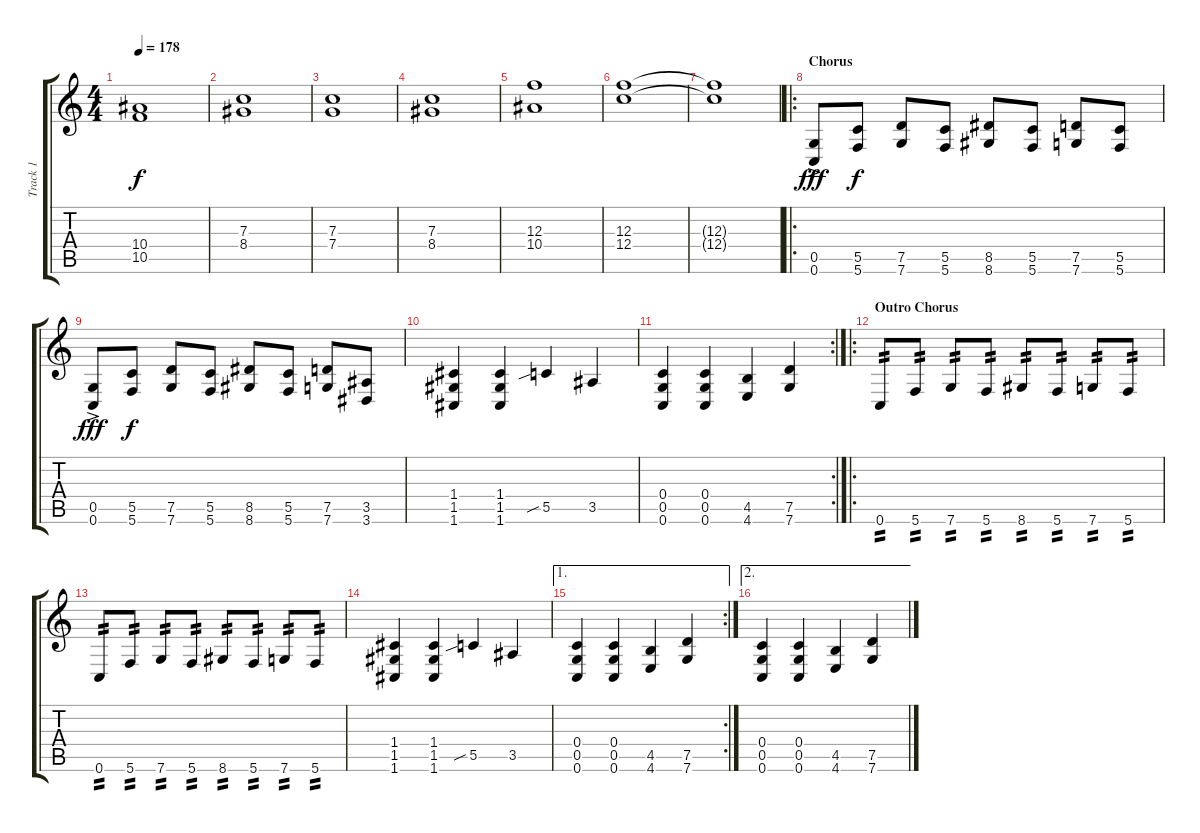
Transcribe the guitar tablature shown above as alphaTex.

\track ("Track 1" "Track 1") {instrument distortionguitar}
\staff {score tabs}
\tuning (D4 A3 F3 C3 G2 C2) {hide}
\ts (4 4)
\tempo 178
\clef g2
\ks c
(10.4 10.5).1{dy f} |
(7.3 8.4).1 |
(7.3 7.4).1 |
(7.3 8.4).1 |
(12.3 10.4).1 |
(12.3 12.4).1 |
(12.3{t} 12.4{t}).1 |
\ro
\section ("" "Chorus")
(0.5{ac} 0.6{ac}).8{dy fff} (5.5 5.6).8{dy f} (7.5 7.6).8 (5.5 5.6).8 (8.5 8.6).8 (5.5 5.6).8 (7.5 7.6).8 (5.5 5.6).8 |
(0.5{ac} 0.6{ac}).8{dy fff} (5.5 5.6).8{dy f} (7.5 7.6).8 (5.5 5.6).8 (8.5 8.6).8 (5.5 5.6).8 (7.5 7.6).8 (3.5 3.6).8 |
(1.4 1.5 1.6).4 (1.4 1.5 1.6).4 5.5{sib}.4 3.5.4 |
\rc 2
(0.4 0.5 0.6).4 (0.4 0.5 0.6).4 (4.5 4.6).4 (7.5 7.6).4 |
\ro
\section ("" "Outro Chorus")
0.6.8{tp 2} 5.6.8{tp 2} 7.6.8{tp 2} 5.6.8{tp 2} 8.6.8{tp 2} 5.6.8{tp 2} 7.6.8{tp 2} 5.6.8{tp 2} |
0.6.8{tp 2} 5.6.8{tp 2} 7.6.8{tp 2} 5.6.8{tp 2} 8.6.8{tp 2} 5.6.8{tp 2} 7.6.8{tp 2} 5.6.8{tp 2} |
(1.4 1.5 1.6).4 (1.4 1.5 1.6).4 5.5{sib}.4 3.5.4 |
\ae 1
\rc 2
(0.4 0.5 0.6).4 (0.4 0.5 0.6).4 (4.5 4.6).4 (7.5 7.6).4 |
\ae 2
(0.4 0.5 0.6).4 (0.4 0.5 0.6).4 (4.5 4.6).4 (7.5 7.6).4
